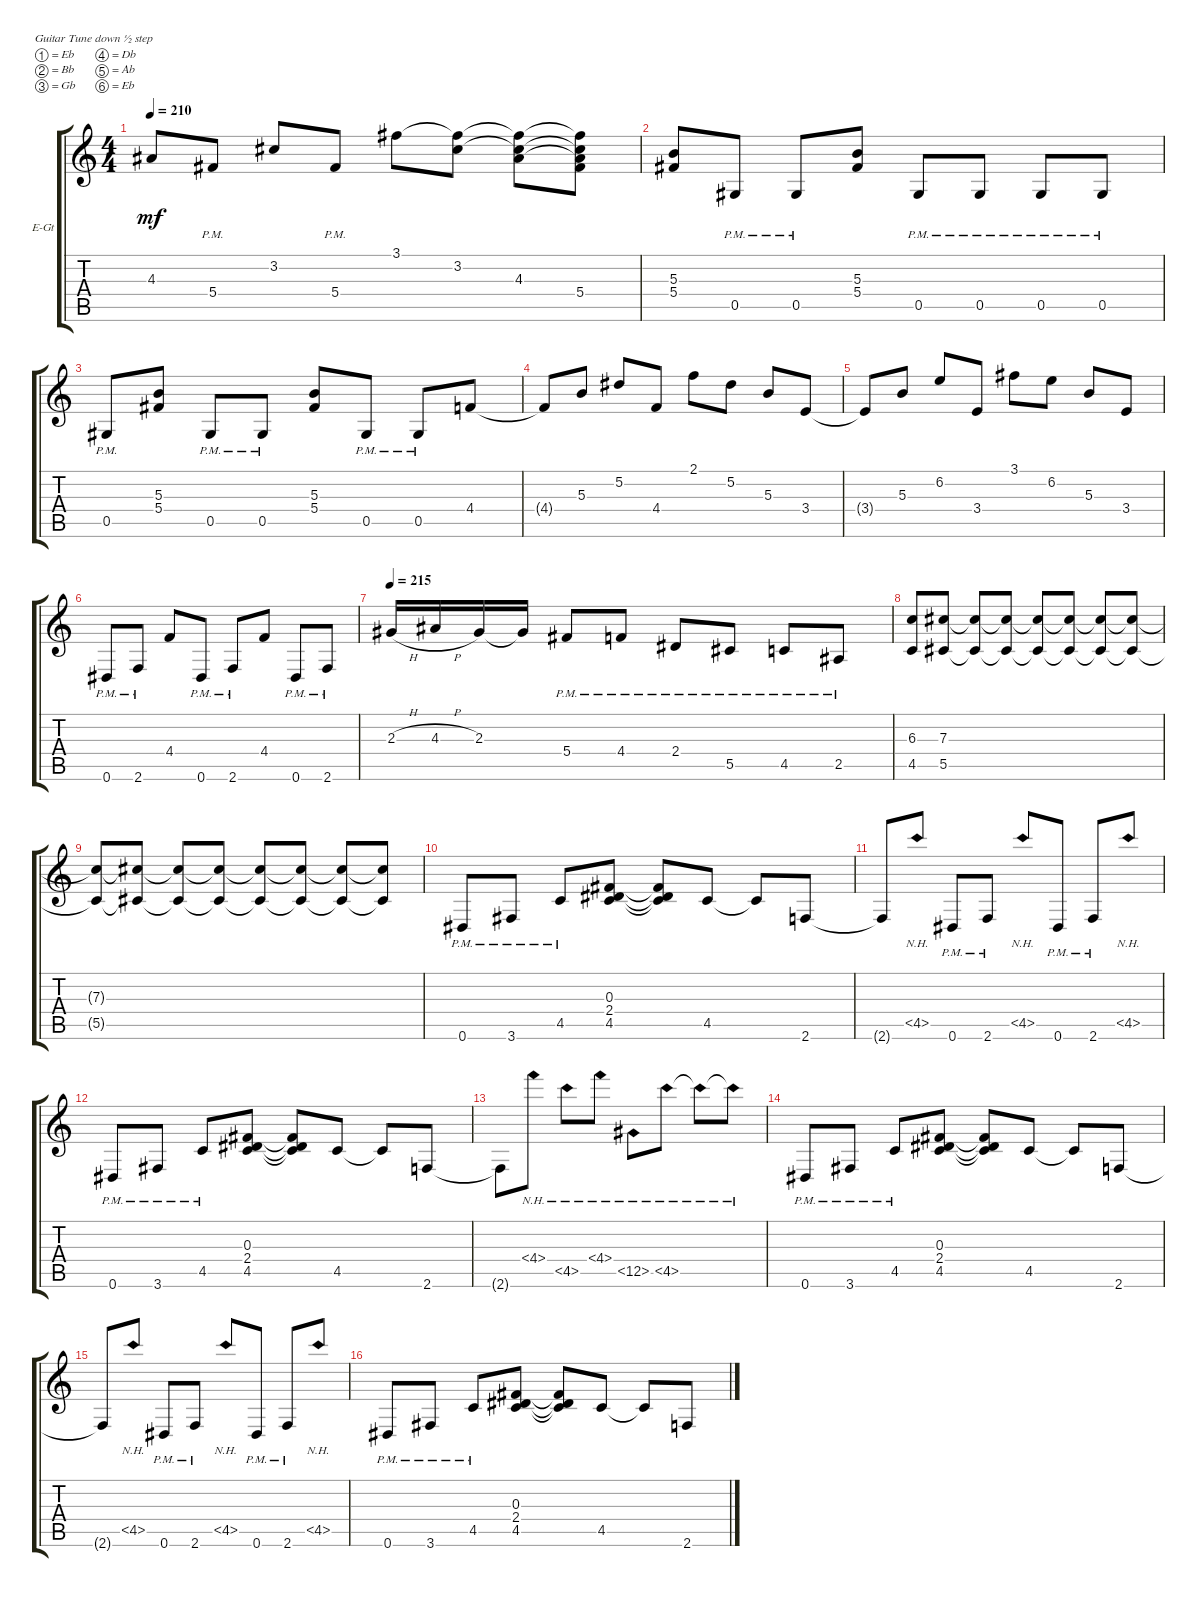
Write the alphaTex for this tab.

\bracketExtendMode groupsimilarinstruments
\firstSystemTrackNameOrientation horizontal
\otherSystemsTrackNameOrientation horizontal
\track ("right" "E-Gt") {instrument distortionguitar}
\staff {score tabs}
\tuning (Eb4 Bb3 Gb3 Db3 Ab2 Eb2)
\ts (4 4)
\tempo 210
\clef g2
\ks c
4.3.8{dy mf} 5.4{pm}.8 3.2.8 5.4{pm}.8 3.1.8 (3.2 3.1{t}).8 (4.3 3.1{t} 3.2{t}).8 (5.4 3.1{t} 3.2{t} 4.3{t}).8 |
(5.3 5.4).8 0.5{pm}.8 0.5{pm}.8 (5.4 5.3).8 0.5{pm}.8 0.5{pm}.8 0.5{pm}.8 0.5{pm}.8 |
0.5{pm}.8 (5.4 5.3).8 0.5{pm}.8 0.5{pm}.8 (5.4 5.3).8 0.5{pm}.8 0.5{pm}.8 4.4.8 |
4.4{t}.8 5.3.8 5.2.8 4.4.8 2.1.8 5.2.8 5.3.8 3.4.8 |
3.4{t}.8 5.3.8 6.2.8 3.4.8 3.1.8 6.2.8 5.3.8 3.4.8 |
0.6{pm}.8 2.6{pm}.8 4.4.8 0.6{pm}.8 2.6{pm}.8 4.4.8 0.6{pm}.8 2.6{pm}.8 |
\tempo 215
2.3{h}.16 4.3{h}.16 2.3.16 2.3{t}.16 5.4{pm}.8 4.4{pm}.8 2.4{pm}.8 5.5{pm}.8 4.5{pm}.8 2.5{pm}.8 |
(4.5 6.3).8 (5.5 7.3).8 (5.5{t} 7.3{t}).8 (5.5{t} 7.3{t}).8 (5.5{t} 7.3{t}).8 (5.5{t} 7.3{t}).8 (5.5{t} 7.3{t}).8 (5.5{t} 7.3{t}).8 |
(5.5{t} 7.3{t}).8 (5.5{t} 7.3{t}).8 (5.5{t} 7.3{t}).8 (5.5{t} 7.3{t}).8 (5.5{t} 7.3{t}).8 (5.5{t} 7.3{t}).8 (5.5{t} 7.3{t}).8 (5.5{t} 7.3{t}).8 |
0.6{pm}.8 3.6{pm}.8 4.5{pm}.8 (2.4 4.5 0.3).8 (4.5{t} 2.4{t} 0.3{t}).8 4.5.8 4.5{t}.8 2.6.8 |
2.6{t}.8 4.5{nh}.8 0.6{pm}.8 2.6{pm}.8 4.5{nh}.8 0.6{pm}.8 2.6{pm}.8 4.5{nh}.8 |
0.6{pm}.8 3.6{pm}.8 4.5{pm}.8 (2.4 4.5 0.3).8 (4.5{t} 2.4{t} 0.3{t}).8 4.5.8 4.5{t}.8 2.6.8 |
2.6{t}.8 4.4{nh}.8 4.5{nh}.8 4.4{nh}.8 6.5{nh}.8 4.5{nh}.8 4.5{nh t}.8 4.5{nh t}.8 |
0.6{pm}.8 3.6{pm}.8 4.5{pm}.8 (2.4 4.5 0.3).8 (4.5{t} 2.4{t} 0.3{t}).8 4.5.8 4.5{t}.8 2.6.8 |
2.6{t}.8 4.5{nh}.8 0.6{pm}.8 2.6{pm}.8 4.5{nh}.8 0.6{pm}.8 2.6{pm}.8 4.5{nh}.8 |
0.6{pm}.8 3.6{pm}.8 4.5{pm}.8 (2.4 4.5 0.3).8 (4.5{t} 2.4{t} 0.3{t}).8 4.5.8 4.5{t}.8 2.6.8
